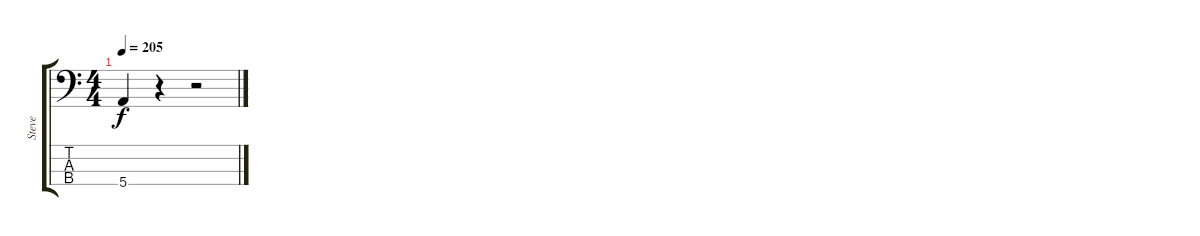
\track ("Steve" "Steve") {instrument electricbassfinger}
\staff {score tabs}
\tuning (G2 D2 A1 E1) {hide}
\ts (4 4)
\tempo 205
\clef f4
\ks c
5.4.4{dy f} r.4 r.2
